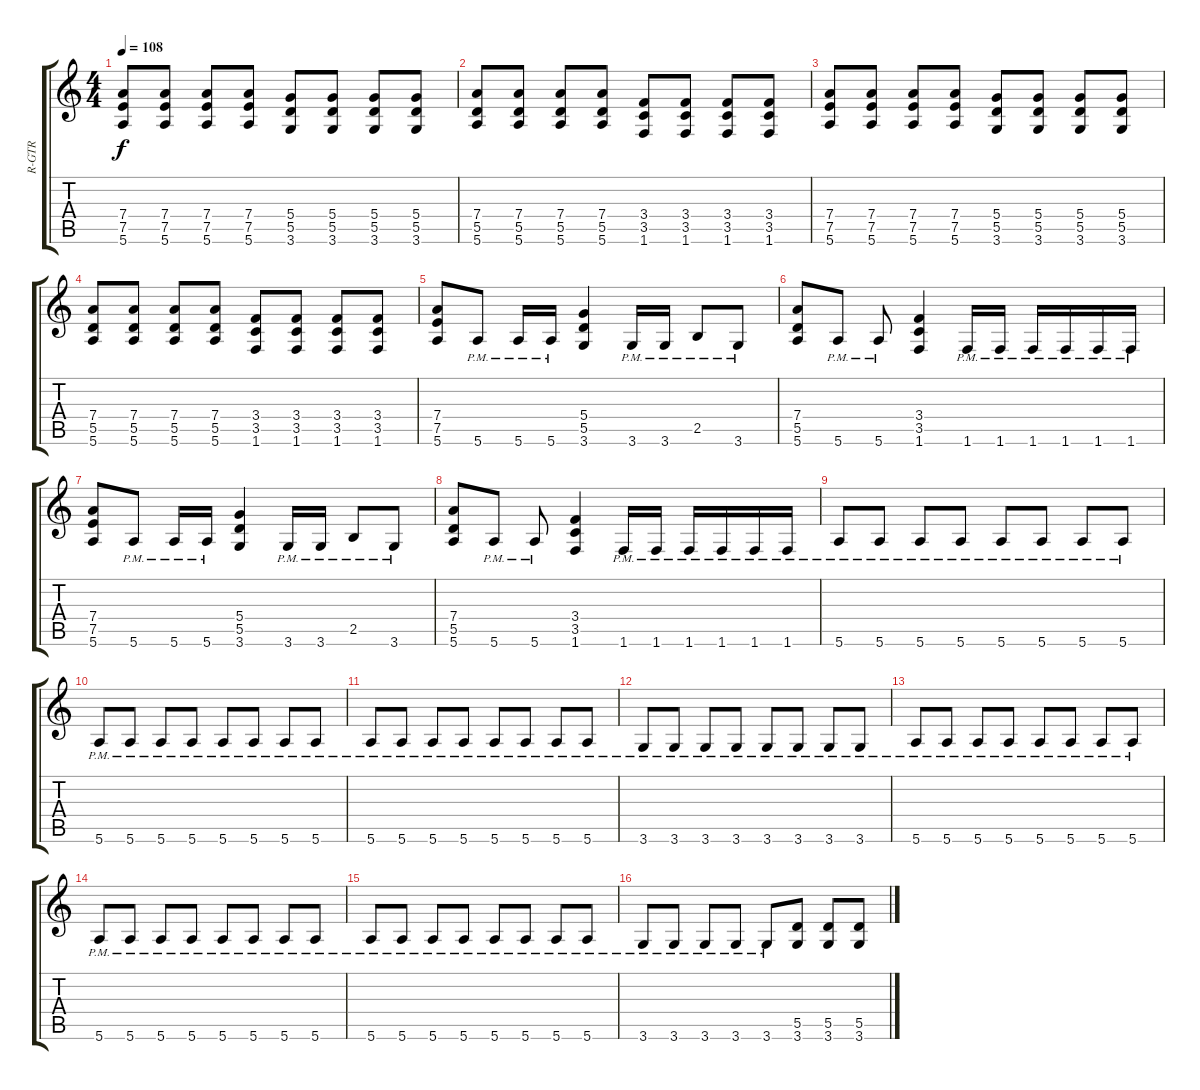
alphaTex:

\track ("R-GTR" "R-GTR") {instrument distortionguitar}
\staff {score tabs}
\tuning (E4 B3 G3 D3 A2 E2) {hide}
\ts (4 4)
\tempo 108
\clef g2
\ks c
(7.4 7.5 5.6).8{dy f} (7.4 7.5 5.6).8 (7.4 7.5 5.6).8 (7.4 7.5 5.6).8 (5.4 5.5 3.6).8 (5.4 5.5 3.6).8 (5.4 5.5 3.6).8 (5.4 5.5 3.6).8 |
(7.4 5.5 5.6).8 (7.4 5.5 5.6).8 (7.4 5.5 5.6).8 (7.4 5.5 5.6).8 (3.4 3.5 1.6).8 (3.4 3.5 1.6).8 (3.4 3.5 1.6).8 (3.4 3.5 1.6).8 |
(7.4 7.5 5.6).8 (7.4 7.5 5.6).8 (7.4 7.5 5.6).8 (7.4 7.5 5.6).8 (5.4 5.5 3.6).8 (5.4 5.5 3.6).8 (5.4 5.5 3.6).8 (5.4 5.5 3.6).8 |
(7.4 5.5 5.6).8 (7.4 5.5 5.6).8 (7.4 5.5 5.6).8 (7.4 5.5 5.6).8 (3.4 3.5 1.6).8 (3.4 3.5 1.6).8 (3.4 3.5 1.6).8 (3.4 3.5 1.6).8 |
(7.4 7.5 5.6).8 5.6{pm}.8 5.6{pm}.16 5.6{pm}.16 (5.4 5.5 3.6).4 3.6{pm}.16 3.6{pm}.16 2.5{pm}.8 3.6{pm}.8 |
(7.4 5.5 5.6).8 5.6{pm}.8 5.6{pm}.8 (3.4 3.5 1.6).4 1.6{pm}.16 1.6{pm}.16 1.6{pm}.16 1.6{pm}.16 1.6{pm}.16 1.6{pm}.16 |
(7.4 7.5 5.6).8 5.6{pm}.8 5.6{pm}.16 5.6{pm}.16 (5.4 5.5 3.6).4 3.6{pm}.16 3.6{pm}.16 2.5{pm}.8 3.6{pm}.8 |
(7.4 5.5 5.6).8 5.6{pm}.8 5.6{pm}.8 (3.4 3.5 1.6).4 1.6{pm}.16 1.6{pm}.16 1.6{pm}.16 1.6{pm}.16 1.6{pm}.16 1.6{pm}.16 |
5.6{pm}.8 5.6{pm}.8 5.6{pm}.8 5.6{pm}.8 5.6{pm}.8 5.6{pm}.8 5.6{pm}.8 5.6{pm}.8 |
5.6{pm}.8 5.6{pm}.8 5.6{pm}.8 5.6{pm}.8 5.6{pm}.8 5.6{pm}.8 5.6{pm}.8 5.6{pm}.8 |
5.6{pm}.8 5.6{pm}.8 5.6{pm}.8 5.6{pm}.8 5.6{pm}.8 5.6{pm}.8 5.6{pm}.8 5.6{pm}.8 |
3.6{pm}.8 3.6{pm}.8 3.6{pm}.8 3.6{pm}.8 3.6{pm}.8 3.6{pm}.8 3.6{pm}.8 3.6{pm}.8 |
5.6{pm}.8 5.6{pm}.8 5.6{pm}.8 5.6{pm}.8 5.6{pm}.8 5.6{pm}.8 5.6{pm}.8 5.6{pm}.8 |
5.6{pm}.8 5.6{pm}.8 5.6{pm}.8 5.6{pm}.8 5.6{pm}.8 5.6{pm}.8 5.6{pm}.8 5.6{pm}.8 |
5.6{pm}.8 5.6{pm}.8 5.6{pm}.8 5.6{pm}.8 5.6{pm}.8 5.6{pm}.8 5.6{pm}.8 5.6{pm}.8 |
3.6{pm}.8 3.6{pm}.8 3.6{pm}.8 3.6{pm}.8 3.6{pm}.8 (5.5 3.6).8 (5.5 3.6).8 (5.5 3.6).8
